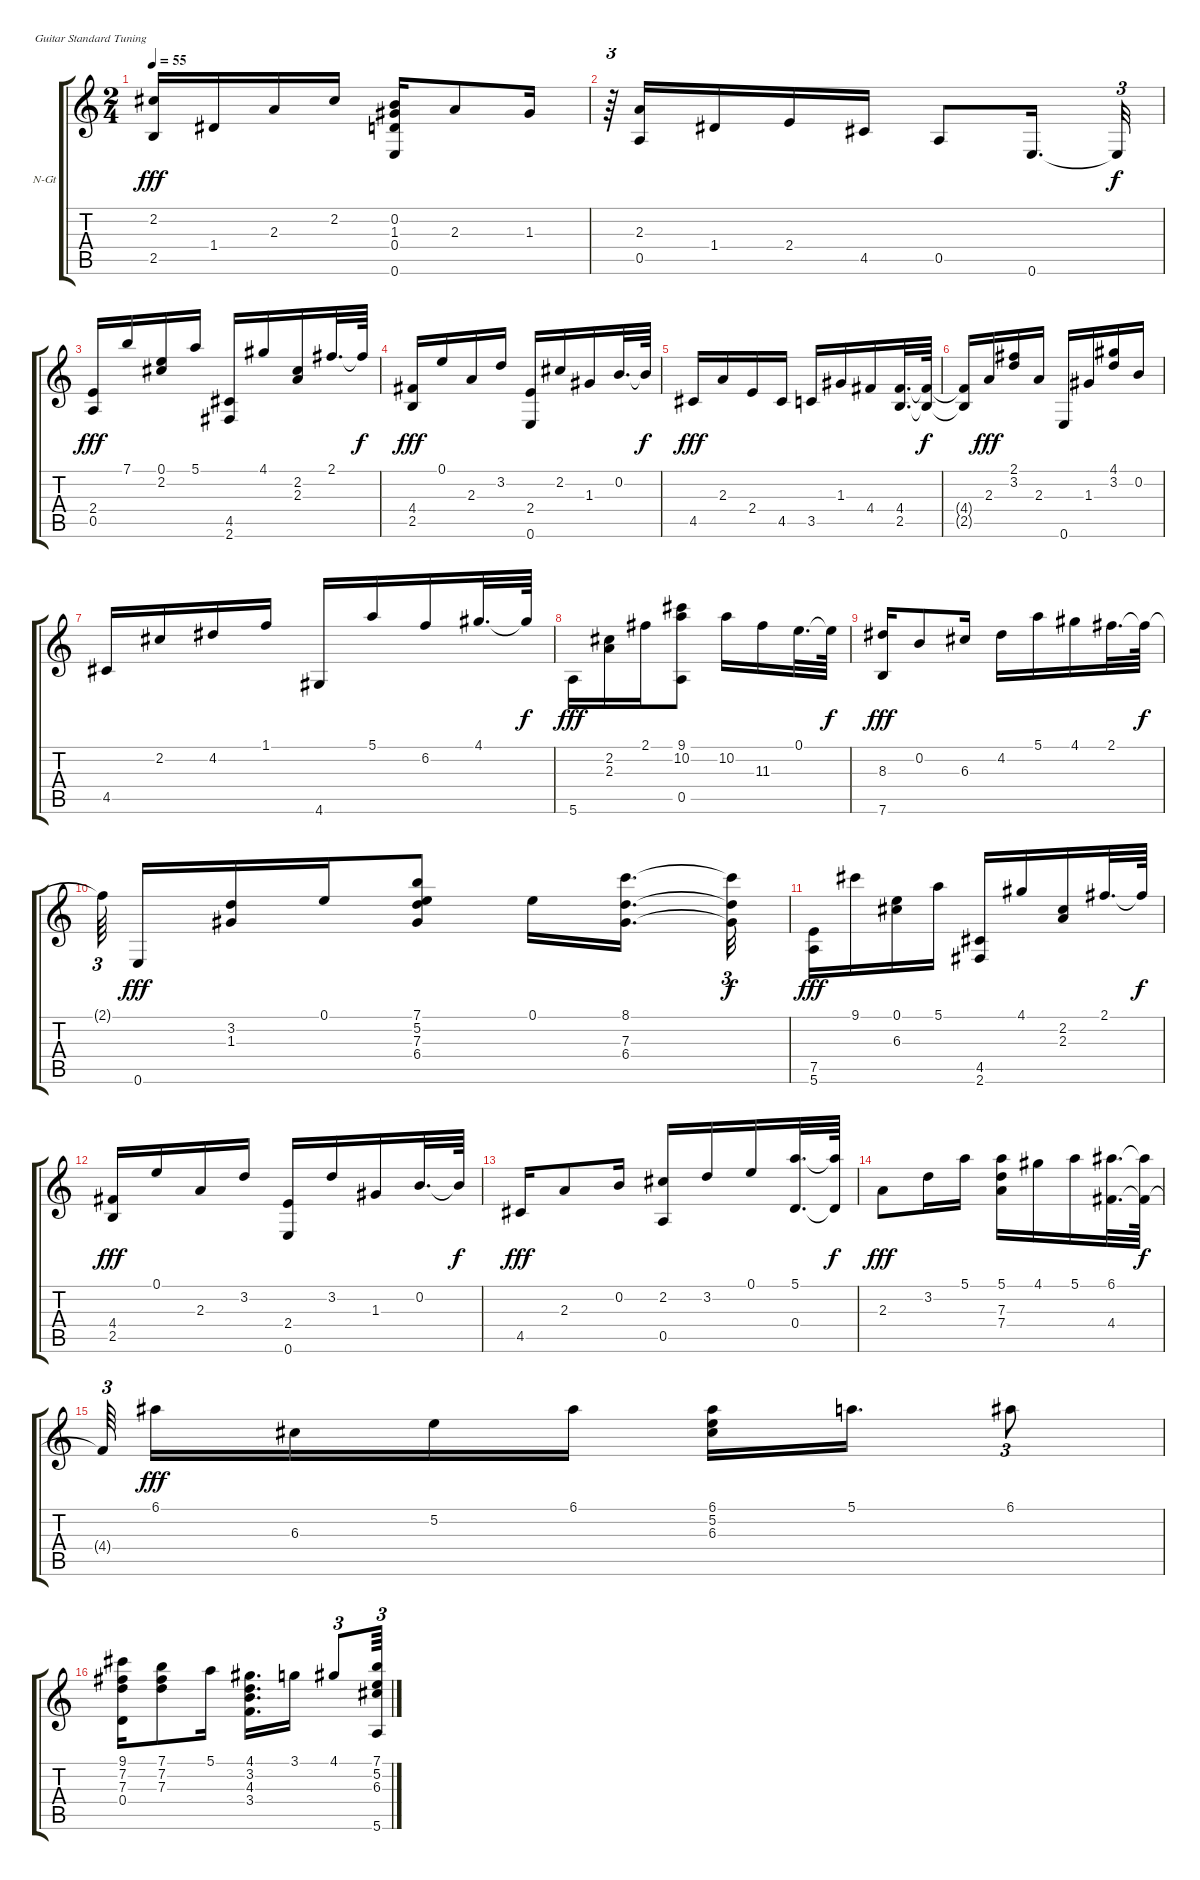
\bracketExtendMode groupsimilarinstruments
\firstSystemTrackNameOrientation horizontal
\otherSystemsTrackNameOrientation horizontal
\track ("Dilermando Reis" "N-Gt") {instrument acousticguitarnylon}
\staff {score tabs}
\tuning (E4 B3 G3 D3 A2 E2)
\ts (2 4)
\tempo 55
\clef g2
\ks c
(2.2 2.5).16{dy fff} 1.4.16 2.3.16 2.2.16 (0.2 1.3 0.4 0.6).16 2.3.8 1.3.16 |
r.64{tu (3 2)} (2.3 0.5).16 1.4.16 2.4.16 4.5.16 0.5.8 0.6.16{d} 0.6{t}.32{tu (3 2) dy f} |
(2.4 0.5).16{dy fff} 7.1.16 (0.1 2.2).16 5.1.16 (4.5 2.6).16 4.1.16 (2.2 2.3).16 2.1.32{d} 2.1{t}.64{dy f} |
(4.4 2.5).16{dy fff} 0.1.16 2.3.16 3.2.16 (2.4 0.6).16 2.2.16 1.3.16 0.2.32{d} 0.2{t}.64{dy f} |
4.5.16{dy fff} 2.3.16 2.4.16 4.5.16 3.5.16 1.3.16 4.4.16 (4.4 2.5).32{d} (4.4{t} 2.5{t}).64{dy f} |
(4.4{t} 2.5{t}).16 2.3.16{dy fff} (2.1 3.2).16 2.3.16 0.6.16 1.3.16 (4.1 3.2).16 0.2.16 |
4.5.16 2.2.16 4.2.16 1.1.16 4.6.16 5.1.16 6.2.16 4.1.32{d} 4.1{t}.64{dy f} |
5.6.16{dy fff} (2.2 2.3).16 2.1.16 (9.1 10.2 0.5).8 10.2.16 11.3.16 0.1.32{d} 0.1{t}.64{dy f} |
(8.3 7.6).16{dy fff} 0.2.8 6.3.16 4.2.16 5.1.16 4.1.16 2.1.32{d} 2.1{t}.64{dy f} |
2.1{t}.64{tu (3 2)} 0.6.16{dy fff} (3.2 1.3).16 0.1.16 (7.1 5.2 7.3 6.4).8 0.1.16 (8.1 7.3 6.4).16{d} (8.1{t} 7.3{t} 6.4{t}).32{tu (3 2) dy f} |
(7.5 5.6).16{dy fff} 9.1.16 (0.1 6.3).16 5.1.16 (4.5 2.6).16 4.1.16 (2.2 2.3).16 2.1.32{d} 2.1{t}.64{dy f} |
(4.4 2.5).16{dy fff} 0.1.16 2.3.16 3.2.16 (2.4 0.6).16 3.2.16 1.3.16 0.2.32{d} 0.2{t}.64{dy f} |
4.5.16{dy fff} 2.3.8 0.2.16 (2.2 0.5).16 3.2.16 0.1.16 (5.1 0.4).32{d} (5.1{t} 0.4{t}).64{dy f} |
2.3.8{dy fff} 3.2.16 5.1.16 (5.1 7.3 7.4).16 4.1.16 5.1.16 (6.1 4.4).32{d} (6.1{t} 4.4{t}).64{dy f} |
4.4{t}.64{tu (3 2)} 6.1.16{dy fff} 6.3.16 5.2.16 6.1.16 (6.1 5.2 6.3).16 5.1.16{d} 6.1.8{tu (3 2)} |
(9.1 7.2 7.3 0.4).16 (7.1 7.2 7.3).8 5.1.16 (4.1 3.2 4.3 3.4).16{d} 3.1.16 4.1.8{tu (3 2)} (7.1 5.2 6.3 5.6).64{tu (3 2)}
